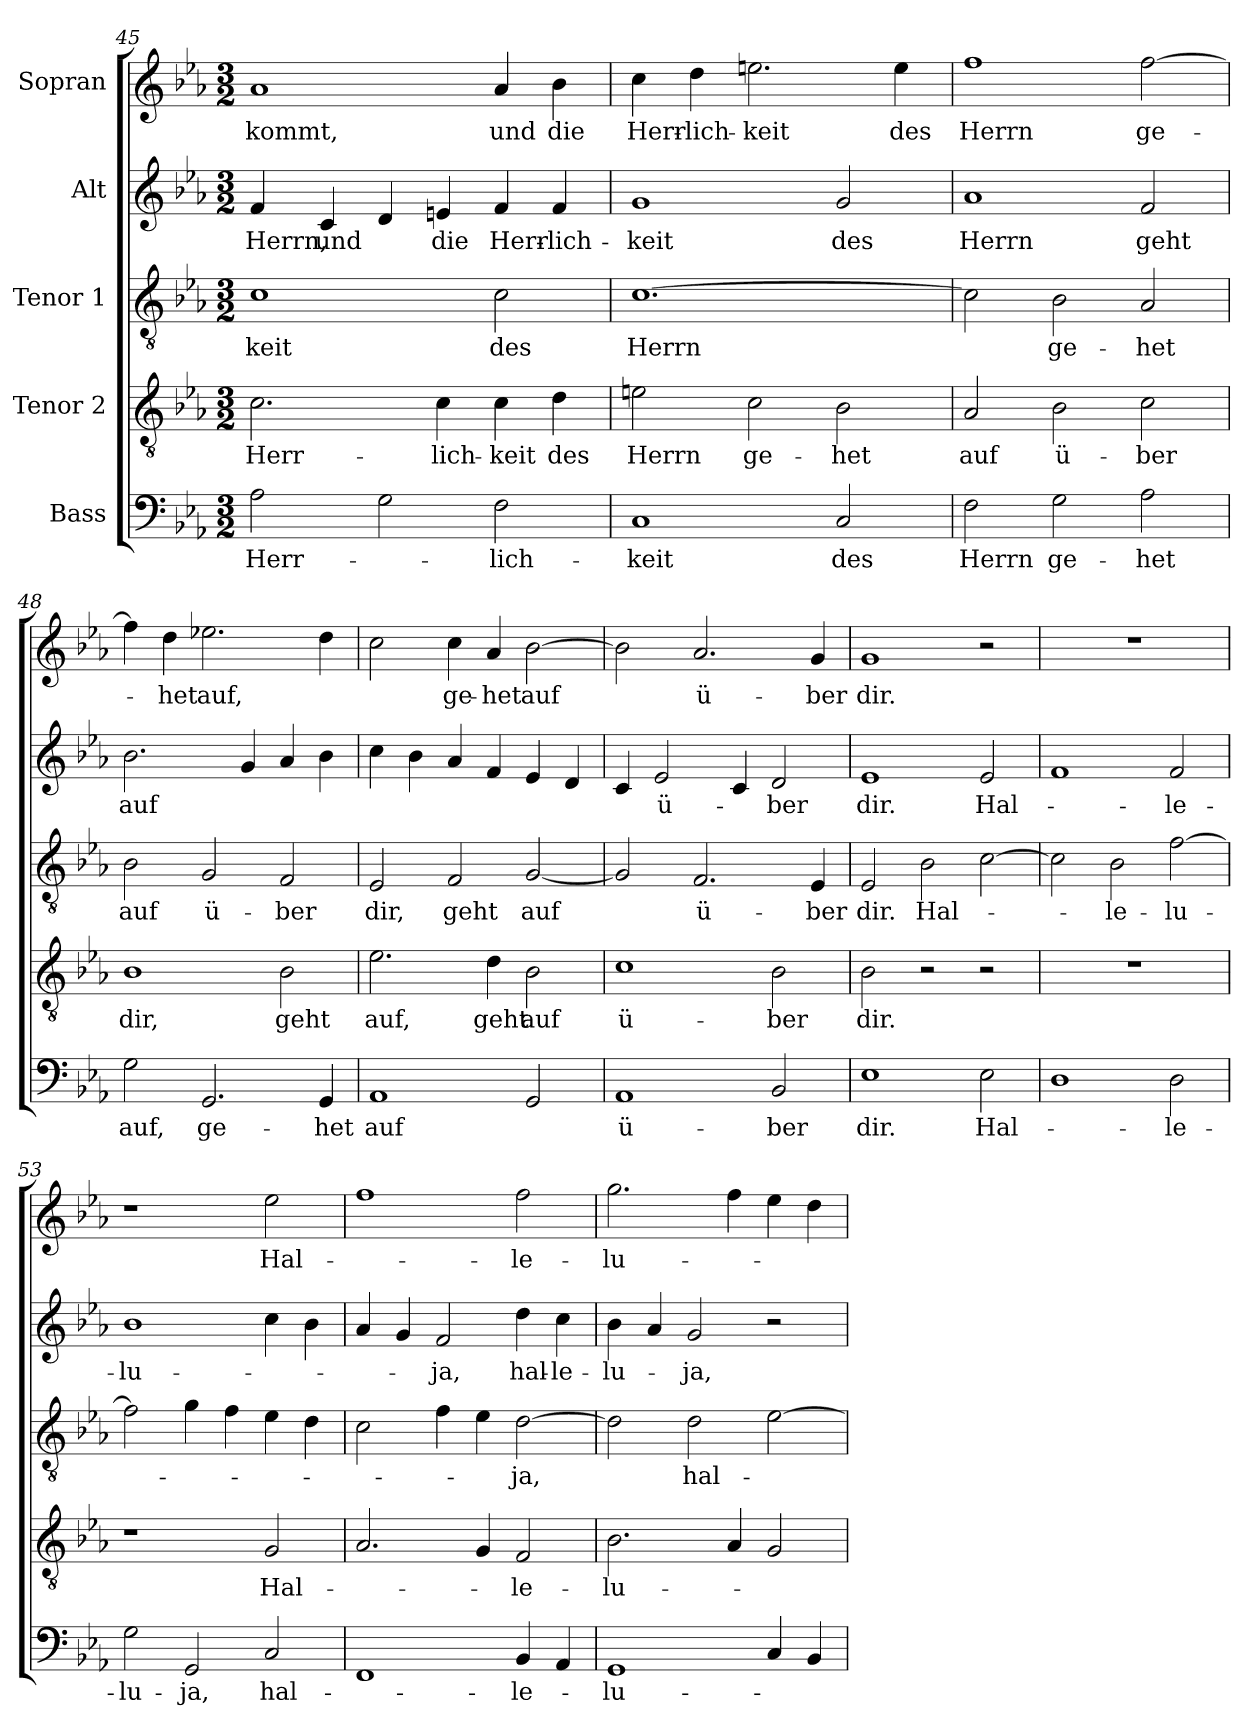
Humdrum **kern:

**kern	**text	**kern	**text	**kern	**text	**kern	**text	**kern	**text
*part5	*part5	*part4	*part4	*part3	*part3	*part2	*part2	*part1	*part1
*staff5	*staff5	*staff4	*staff4	*staff3	*staff3	*staff2	*staff2	*staff1	*staff1
*I"Bass	*	*I"Tenor 2	*	*I"Tenor 1	*	*I"Alt	*	*I"Sopran	*
*clefF4	*	*clefGv2	*	*clefGv2	*	*clefG2	*	*clefG2	*
*k[b-e-a-]	*	*k[b-e-a-]	*	*k[b-e-a-]	*	*k[b-e-a-]	*	*k[b-e-a-]	*
*M3/2	*	*M3/2	*	*M3/2	*	*M3/2	*	*M3/2	*
=45	=45	=45	=45	=45	=45	=45	=45	=45	=45
!	!LO:LY:b	!	!LO:LY:b	!	!LO:LY:b	!	!LO:LY:b	!	!LO:LY:b
2A-\	Herr-	2.c\	Herr-	1c	-keit	4f/	Herrn,	1a-	kommt,
!	!	!	!	!	!	!	!LO:LY:b	!	!
.	.	.	.	.	.	4c/	und	.	.
2G\	.	.	.	.	.	4d/	.	.	.
!	!	!	!LO:LY:b	!	!	!	!LO:LY:b	!	!
.	.	4c\	-lich-	.	.	4en/	die	.	.
!	!LO:LY:b	!	!LO:LY:b	!	!LO:LY:b	!	!LO:LY:b	!	!LO:LY:b
2F\	-lich-	4c\	-keit	2c\	des	4f/	Herr-	4a-/	und
!	!	!	!LO:LY:b	!	!	!	!LO:LY:b	!	!LO:LY:b
.	.	4d\	des	.	.	4f/	-lich-	4b-\	die
=46	=46	=46	=46	=46	=46	=46	=46	=46	=46
!	!LO:LY:b	!	!LO:LY:b	!	!LO:LY:b	!	!LO:LY:b	!	!LO:LY:b
1C	-keit	2en\	Herrn	[1.c	Herrn	1g	-keit	4cc\	Herr-
!	!	!	!	!	!	!	!	!	!LO:LY:b
.	.	.	.	.	.	.	.	4dd\	-lich-
!	!	!	!LO:LY:b	!	!	!	!	!	!LO:LY:b
.	.	2c\	ge-	.	.	.	.	2.een\	-keit
!	!LO:LY:b	!	!LO:LY:b	!	!	!	!LO:LY:b	!	!
2C/	des	2B-\	-het	.	.	2g/	des	.	.
!	!	!	!	!	!	!	!	!	!LO:LY:b
.	.	.	.	.	.	.	.	4ee\	des
!!LO:PB:g=z
=47	=47	=47	=47	=47	=47	=47	=47	=47	=47
!	!LO:LY:b	!	!LO:LY:b	!	!	!	!LO:LY:b	!	!LO:LY:b
2F\	Herrn	2A-/	auf	2c\]	.	1a-	Herrn	1ff	Herrn
!	!LO:LY:b	!	!LO:LY:b	!	!LO:LY:b	!	!	!	!
2G\	ge-	2B-\	ü-	2B-\	ge-	.	.	.	.
!	!LO:LY:b	!	!LO:LY:b	!	!LO:LY:b	!	!LO:LY:b	!	!LO:LY:b
2A-\	-het	2c\	-ber	2A-/	-het	2f/	geht	[2ff\	ge-
=48	=48	=48	=48	=48	=48	=48	=48	=48	=48
!	!LO:LY:b	!	!LO:LY:b	!	!LO:LY:b	!	!LO:LY:b	!	!
2G\	auf,	1B-	dir,	2B-\	auf	2.b-\	auf	4ff\]	.
!	!	!	!	!	!	!	!	!	!LO:LY:b
.	.	.	.	.	.	.	.	4dd\	-het
!	!LO:LY:b	!	!	!	!LO:LY:b	!	!	!	!LO:LY:b
2.GG/	ge-	.	.	2G/	ü-	.	.	2.ee-X\	auf,
.	.	.	.	.	.	4g/	.	.	.
!	!	!	!LO:LY:b	!	!LO:LY:b	!	!	!	!
.	.	2B-\	geht	2F/	-ber	4a-/	.	.	.
!	!LO:LY:b	!	!	!	!	!	!	!	!
4GG/	-het	.	.	.	.	4b-\	.	4dd\	.
=49	=49	=49	=49	=49	=49	=49	=49	=49	=49
!	!LO:LY:b	!	!LO:LY:b	!	!LO:LY:b	!	!	!	!
1AA-	auf	2.e-\	auf,	2E-/	dir,	4cc\	.	2cc\	.
.	.	.	.	.	.	4b-\	.	.	.
!	!	!	!	!	!LO:LY:b	!	!	!	!LO:LY:b
.	.	.	.	2F/	geht	4a-/	.	4cc\	ge-
!	!	!	!LO:LY:b	!	!	!	!	!	!LO:LY:b
.	.	4d\	geht	.	.	4f/	.	4a-/	-het
!	!	!	!LO:LY:b	!	!LO:LY:b	!	!	!	!LO:LY:b
2GG/	.	2B-\	auf	[2G/	auf	4e-/	.	[2b-\	auf
.	.	.	.	.	.	4d/	.	.	.
=50	=50	=50	=50	=50	=50	=50	=50	=50	=50
!	!LO:LY:b	!	!LO:LY:b	!	!	!	!	!	!
1AA-	ü-	1c	ü-	2G/]	.	4c/	.	2b-\]	.
!	!	!	!	!	!	!	!LO:LY:b	!	!
.	.	.	.	.	.	2e-/	ü-	.	.
!	!	!	!	!	!LO:LY:b	!	!	!	!LO:LY:b
.	.	.	.	2.F/	ü-	.	.	2.a-/	ü-
.	.	.	.	.	.	4c/	.	.	.
!	!LO:LY:b	!	!LO:LY:b	!	!	!	!LO:LY:b	!	!
2BB-/	-ber	2B-\	-ber	.	.	2d/	-ber	.	.
!	!	!	!	!	!LO:LY:b	!	!	!	!LO:LY:b
.	.	.	.	4E-/	-ber	.	.	4g/	-ber
=51	=51	=51	=51	=51	=51	=51	=51	=51	=51
!	!LO:LY:b	!	!LO:LY:b	!	!LO:LY:b	!	!LO:LY:b	!	!LO:LY:b
1E-	dir.	2B-\	dir.	2E-/	dir.	1e-	dir.	1g	dir.
!	!	!	!	!	!LO:LY:b	!	!	!	!
.	.	2r	.	2B-\	Hal-	.	.	.	.
!	!LO:LY:b	!	!	!	!	!	!LO:LY:b	!	!
2E-\	Hal-	2r	.	[2c\	.	2e-/	Hal-	2r	.
!!LO:LB:g=z
=52	=52	=52	=52	=52	=52	=52	=52	=52	=52
1D	.	1.r	.	2c\]	.	1f	.	1.r	.
!	!	!	!	!	!LO:LY:b	!	!	!	!
.	.	.	.	2B-\	-le-	.	.	.	.
!	!LO:LY:b	!	!	!	!LO:LY:b	!	!LO:LY:b	!	!
2D\	-le-	.	.	[2f\	-lu-	2f/	-le-	.	.
=53	=53	=53	=53	=53	=53	=53	=53	=53	=53
!	!LO:LY:b	!	!	!	!	!	!LO:LY:b	!	!
2G\	-lu-	1r	.	2f\]	.	1b-	-lu-	1r	.
!	!LO:LY:b	!	!	!	!	!	!	!	!
2GG/	-ja,	.	.	4g\	.	.	.	.	.
.	.	.	.	4f\	.	.	.	.	.
!	!LO:LY:b	!	!LO:LY:b	!	!	!	!	!	!LO:LY:b
2C/	hal-	2G/	Hal-	4e-\	.	4cc\	.	2ee-\	Hal-
.	.	.	.	4d\	.	4b-\	.	.	.
=54	=54	=54	=54	=54	=54	=54	=54	=54	=54
1FF	.	2.A-/	.	2c\	.	4a-/	.	1ff	.
.	.	.	.	.	.	4g/	.	.	.
!	!	!	!	!	!	!	!LO:LY:b	!	!
.	.	.	.	4f\	.	2f/	-ja,	.	.
.	.	4G/	.	4e-\	.	.	.	.	.
!	!LO:LY:b	!	!LO:LY:b	!	!LO:LY:b	!	!LO:LY:b	!	!LO:LY:b
4BB-/	-le-	2F/	-le-	[2d\	-ja,	4dd\	hal-	2ff\	-le-
!	!	!	!	!	!	!	!LO:LY:b	!	!
4AA-/	.	.	.	.	.	4cc\	-le-	.	.
=55	=55	=55	=55	=55	=55	=55	=55	=55	=55
!	!LO:LY:b	!	!LO:LY:b	!	!	!	!LO:LY:b	!	!LO:LY:b
1GG	-lu-	2.B-\	-lu-	2d\]	.	4b-\	-lu-	2.gg\	-lu-
.	.	.	.	.	.	4a-/	.	.	.
!	!	!	!	!	!LO:LY:b	!	!LO:LY:b	!	!
.	.	.	.	2d\	hal-	2g/	-ja,	.	.
.	.	4A-/	.	.	.	.	.	4ff\	.
4C/	.	2G/	.	[2e-\	.	2r	.	4ee-\	.
4BB-/	.	.	.	.	.	.	.	4dd\	.
=	=	=	=	=	=	=	=	=	=
*-	*-	*-	*-	*-	*-	*-	*-	*-	*-
